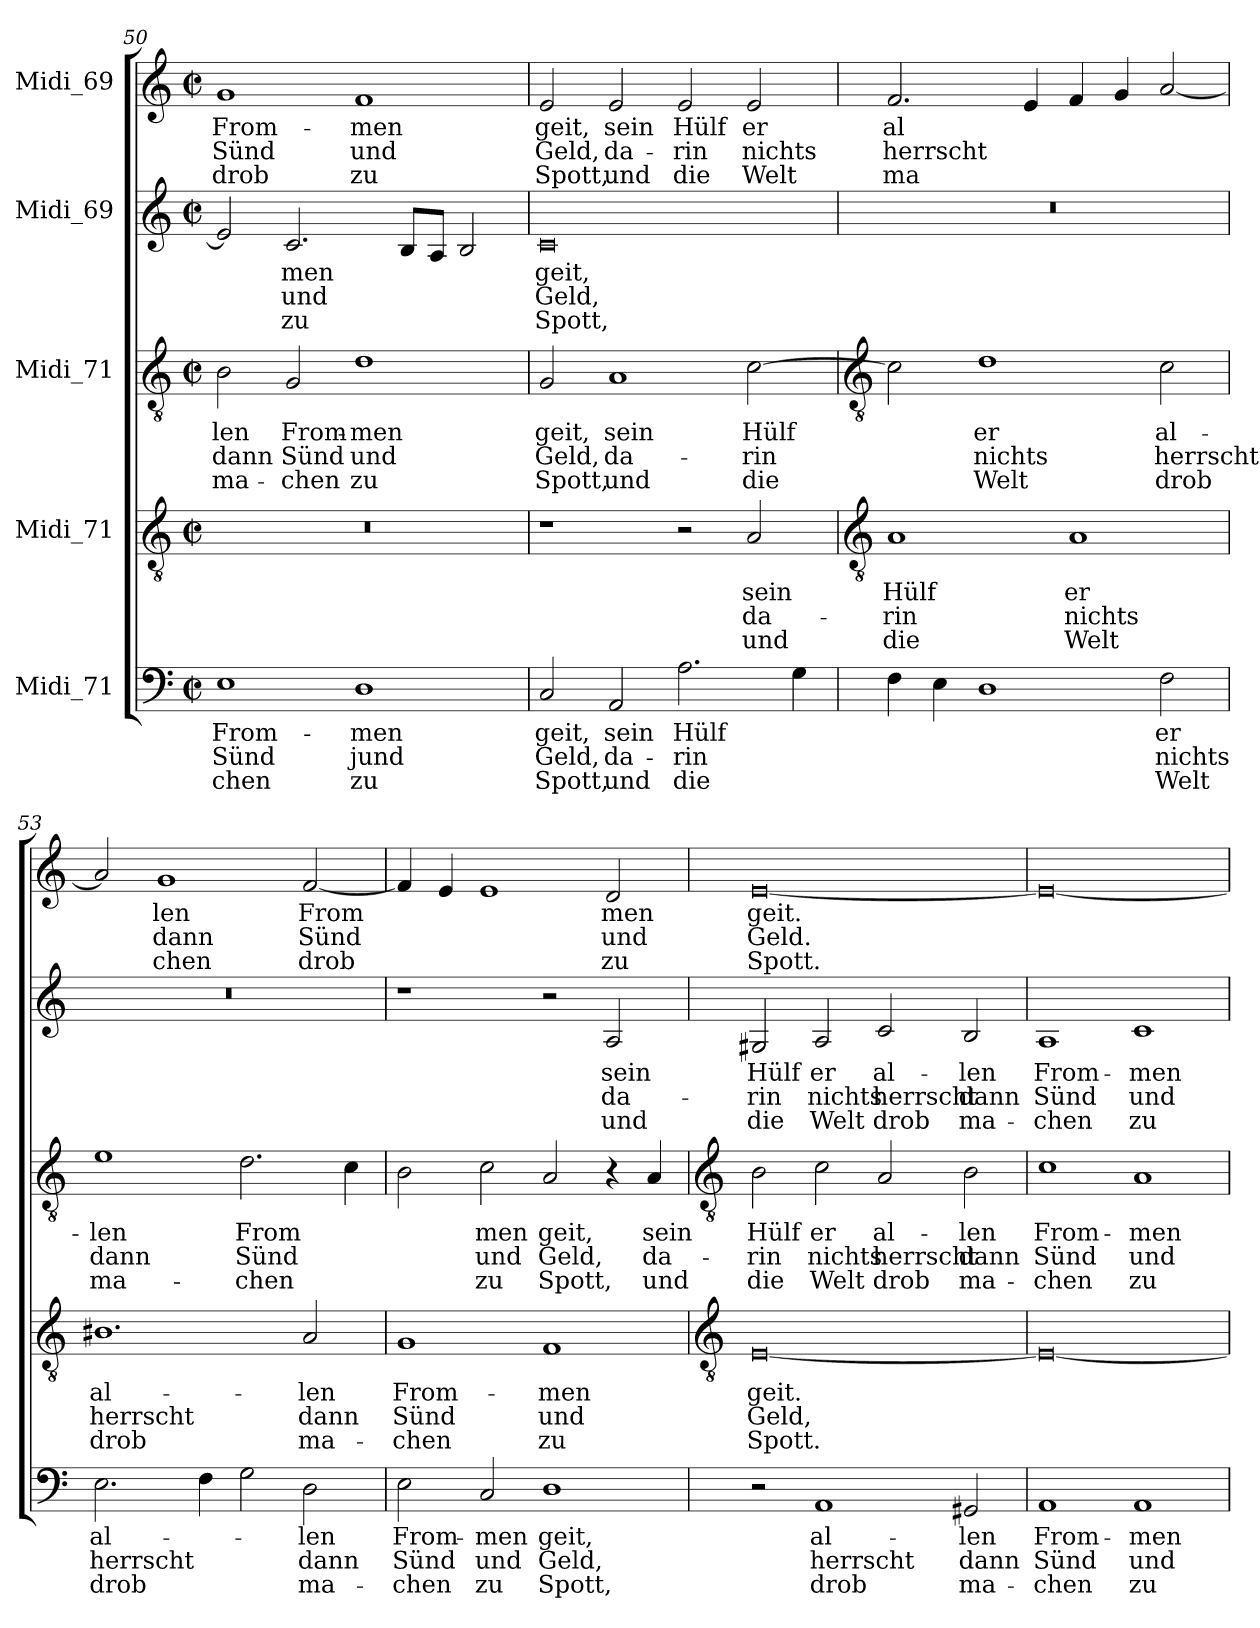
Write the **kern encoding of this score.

**kern	**text	**text	**text	**kern	**text	**text	**text	**kern	**text	**text	**text	**kern	**text	**text	**text	**kern	**text	**text	**text
*part5	*part5	*part5	*part5	*part4	*part4	*part4	*part4	*part3	*part3	*part3	*part3	*part2	*part2	*part2	*part2	*part1	*part1	*part1	*part1
*staff5	*staff5	*staff5	*staff5	*staff4	*staff4	*staff4	*staff4	*staff3	*staff3	*staff3	*staff3	*staff2	*staff2	*staff2	*staff2	*staff1	*staff1	*staff1	*staff1
*I"Midi_71	*	*	*	*I"Midi_71	*	*	*	*I"Midi_71	*	*	*	*I"Midi_69	*	*	*	*I"Midi_69	*	*	*
*clefF4	*	*	*	*clefGv2	*	*	*	*clefGv2	*	*	*	*clefG2	*	*	*	*clefG2	*	*	*
*k[]	*	*	*	*k[]	*	*	*	*k[]	*	*	*	*k[]	*	*	*	*k[]	*	*	*
*C:	*	*	*	*C:	*	*	*	*C:	*	*	*	*C:	*	*	*	*C:	*	*	*
*M4/2	*	*	*	*M4/2	*	*	*	*M4/2	*	*	*	*M4/2	*	*	*	*M4/2	*	*	*
*met(c|)	*	*	*	*met(c|)	*	*	*	*met(c|)	*	*	*	*met(c|)	*	*	*	*met(c|)	*	*	*
=50	=50	=50	=50	=50	=50	=50	=50	=50	=50	=50	=50	=50	=50	=50	=50	=50	=50	=50	=50
!	!LO:LY:b	!LO:LY:b	!LO:LY:b	!	!	!	!	!	!LO:LY:b	!LO:LY:b	!LO:LY:b	!	!	!	!	!	!LO:LY:b	!LO:LY:b	!LO:LY:b
1E	-From-	-Sünd	chen	0r	.	.	.	2B	len	dann	ma-	2e]	.	.	.	1g	From-	-Sünd	drob
!	!	!	!	!	!	!	!	!	!LO:LY:b	!LO:LY:b	!LO:LY:b	!	!LO:LY:b	!LO:LY:b	!LO:LY:b	!	!	!	!
.	.	.	.	.	.	.	.	2G	-From-	-Sünd	chen	2.c	men	und	zu	.	.	.	.
!	!LO:LY:b	!LO:LY:b	!LO:LY:b	!	!	!	!	!	!LO:LY:b	!LO:LY:b	!LO:LY:b	!	!	!	!	!	!LO:LY:b	!LO:LY:b	!LO:LY:b
1D	men	jund	zu	.	.	.	.	1d	men	und	zu	.	.	.	.	1f	men	und	zu
.	.	.	.	.	.	.	.	.	.	.	.	8BL	.	.	.	.	.	.	.
.	.	.	.	.	.	.	.	.	.	.	.	8AJ	.	.	.	.	.	.	.
.	.	.	.	.	.	.	.	.	.	.	.	2B	.	.	.	.	.	.	.
=51	=51	=51	=51	=51	=51	=51	=51	=51	=51	=51	=51	=51	=51	=51	=51	=51	=51	=51	=51
!	!LO:LY:b	!LO:LY:b	!LO:LY:b	!	!	!	!	!	!LO:LY:b	!LO:LY:b	!LO:LY:b	!	!LO:LY:b	!LO:LY:b	!LO:LY:b	!	!LO:LY:b	!LO:LY:b	!LO:LY:b
2C	geit,	Geld,	Spott,	1r	.	.	.	2G	geit,	Geld,	Spott,	0c	geit,	Geld,	Spott,	2e	geit,	Geld,	Spott,
!	!LO:LY:b	!LO:LY:b	!LO:LY:b	!	!	!	!	!	!LO:LY:b	!LO:LY:b	!LO:LY:b	!	!	!	!	!	!LO:LY:b	!LO:LY:b	!LO:LY:b
2AA	sein	da-	-und	.	.	.	.	1A	sein	da-	-und	.	.	.	.	2e	sein	da-	-und
!	!LO:LY:b	!LO:LY:b	!LO:LY:b	!	!	!	!	!	!	!	!	!	!	!	!	!	!LO:LY:b	!LO:LY:b	!LO:LY:b
2.A	Hülf	rin	die	2r	.	.	.	.	.	.	.	.	.	.	.	2e	Hülf	rin	die
!	!	!	!	!	!LO:LY:b	!LO:LY:b	!LO:LY:b	!	!LO:LY:b	!LO:LY:b	!LO:LY:b	!	!	!	!	!	!LO:LY:b	!LO:LY:b	!LO:LY:b
.	.	.	.	2A	sein	da-	-und	[2c	Hülf	rin	die	.	.	.	.	2e	er	nichts	Welt
4G	.	.	.	.	.	.	.	.	.	.	.	.	.	.	.	.	.	.	.
!!LO:LB:g=z
=52	=52	=52	=52	=52	=52	=52	=52	=52	=52	=52	=52	=52	=52	=52	=52	=52	=52	=52	=52
*	*	*	*	*clefGv2	*	*	*	*clefGv2	*	*	*	*	*	*	*	*	*	*	*
!	!	!	!	!	!LO:LY:b	!LO:LY:b	!LO:LY:b	!	!	!	!	!	!	!	!	!	!LO:LY:b	!LO:LY:b	!LO:LY:b
4F	.	.	.	1A	Hülf	rin	die	2c]	.	.	.	0r	.	.	.	2.f	al	herrscht	ma
4E	.	.	.	.	.	.	.	.	.	.	.	.	.	.	.	.	.	.	.
!	!	!	!	!	!	!	!	!	!LO:LY:b	!LO:LY:b	!LO:LY:b	!	!	!	!	!	!	!	!
1D	.	.	.	.	.	.	.	1d	er	nichts	Welt	.	.	.	.	.	.	.	.
.	.	.	.	.	.	.	.	.	.	.	.	.	.	.	.	4e	.	.	.
!	!	!	!	!	!LO:LY:b	!LO:LY:b	!LO:LY:b	!	!	!	!	!	!	!	!	!	!	!	!
.	.	.	.	1A	er	nichts	Welt	.	.	.	.	.	.	.	.	4f	.	.	.
.	.	.	.	.	.	.	.	.	.	.	.	.	.	.	.	4g	.	.	.
!	!LO:LY:b	!LO:LY:b	!LO:LY:b	!	!	!	!	!	!LO:LY:b	!LO:LY:b	!LO:LY:b	!	!	!	!	!	!	!	!
2F	er	nichts	Welt	.	.	.	.	2c	al-	-herrscht	drob	.	.	.	.	[2a	.	.	.
=53	=53	=53	=53	=53	=53	=53	=53	=53	=53	=53	=53	=53	=53	=53	=53	=53	=53	=53	=53
!	!LO:LY:b	!LO:LY:b	!LO:LY:b	!	!LO:LY:b	!LO:LY:b	!LO:LY:b	!	!LO:LY:b	!LO:LY:b	!LO:LY:b	!	!	!	!	!	!	!	!
2.E	al-	-herrscht	drob	1.B#X	al-	-herrscht	drob	1e	len	dann	ma-	0r	.	.	.	2a]	.	.	.
!	!	!	!	!	!	!	!	!	!	!	!	!	!	!	!	!	!LO:LY:b	!LO:LY:b	!LO:LY:b
.	.	.	.	.	.	.	.	.	.	.	.	.	.	.	.	1g	len	dann	chen
4F	.	.	.	.	.	.	.	.	.	.	.	.	.	.	.	.	.	.	.
!	!	!	!	!	!	!	!	!	!LO:LY:b	!LO:LY:b	!LO:LY:b	!	!	!	!	!	!	!	!
2G	.	.	.	.	.	.	.	2.d	-From	Sünd	chen	.	.	.	.	.	.	.	.
!	!LO:LY:b	!LO:LY:b	!LO:LY:b	!	!LO:LY:b	!LO:LY:b	!LO:LY:b	!	!	!	!	!	!	!	!	!	!LO:LY:b	!LO:LY:b	!LO:LY:b
2D	len	dann	ma-	2A	len	dann	ma-	.	.	.	.	.	.	.	.	[2f	From	Sünd	drob
.	.	.	.	.	.	.	.	4c	.	.	.	.	.	.	.	.	.	.	.
=54	=54	=54	=54	=54	=54	=54	=54	=54	=54	=54	=54	=54	=54	=54	=54	=54	=54	=54	=54
!	!LO:LY:b	!LO:LY:b	!LO:LY:b	!	!LO:LY:b	!LO:LY:b	!LO:LY:b	!	!	!	!	!	!	!	!	!	!	!	!
2E	-From-	-Sünd	chen	1G	-From-	-Sünd	chen	2B	.	.	.	1r	.	.	.	4f]	.	.	.
.	.	.	.	.	.	.	.	.	.	.	.	.	.	.	.	4e	.	.	.
!	!LO:LY:b	!LO:LY:b	!LO:LY:b	!	!	!	!	!	!LO:LY:b	!LO:LY:b	!LO:LY:b	!	!	!	!	!	!	!	!
2C	men	und	zu	.	.	.	.	2c	men	und	zu	.	.	.	.	1e	.	.	.
!	!LO:LY:b	!LO:LY:b	!LO:LY:b	!	!LO:LY:b	!LO:LY:b	!LO:LY:b	!	!LO:LY:b	!LO:LY:b	!LO:LY:b	!	!	!	!	!	!	!	!
1D	geit,	Geld,	Spott,	1F	men	und	zu	2A	geit,	Geld,	Spott,	2r	.	.	.	.	.	.	.
!	!	!	!	!	!	!	!	!	!	!	!	!	!LO:LY:b	!LO:LY:b	!LO:LY:b	!	!LO:LY:b	!LO:LY:b	!LO:LY:b
.	.	.	.	.	.	.	.	4r	.	.	.	2A	sein	da-	-und	2d	men	und	zu
!	!	!	!	!	!	!	!	!	!LO:LY:b	!LO:LY:b	!LO:LY:b	!	!	!	!	!	!	!	!
.	.	.	.	.	.	.	.	4A	sein	da-	-und	.	.	.	.	.	.	.	.
!!LO:LB:g=z
=55	=55	=55	=55	=55	=55	=55	=55	=55	=55	=55	=55	=55	=55	=55	=55	=55	=55	=55	=55
*	*	*	*	*clefGv2	*	*	*	*clefGv2	*	*	*	*	*	*	*	*	*	*	*
!	!	!	!	!	!LO:LY:b	!LO:LY:b	!LO:LY:b	!	!LO:LY:b	!LO:LY:b	!LO:LY:b	!	!LO:LY:b	!LO:LY:b	!LO:LY:b	!	!LO:LY:b	!LO:LY:b	!LO:LY:b
2r	.	.	.	[0E	geit.	Geld,	Spott.	2B	Hülf	rin	die	2G#X	Hülf	rin	die	[0e	geit.	Geld.	Spott.
!	!LO:LY:b	!LO:LY:b	!LO:LY:b	!	!	!	!	!	!LO:LY:b	!LO:LY:b	!LO:LY:b	!	!LO:LY:b	!LO:LY:b	!LO:LY:b	!	!	!	!
1AA	al-	-herrscht	drob	.	.	.	.	2c	er	nichts	Welt	2A	er	nichts	Welt	.	.	.	.
!	!	!	!	!	!	!	!	!	!LO:LY:b	!LO:LY:b	!LO:LY:b	!	!LO:LY:b	!LO:LY:b	!LO:LY:b	!	!	!	!
.	.	.	.	.	.	.	.	2A	al-	-herrscht	drob	2c	al-	-herrscht	drob	.	.	.	.
!	!LO:LY:b	!LO:LY:b	!LO:LY:b	!	!	!	!	!	!LO:LY:b	!LO:LY:b	!LO:LY:b	!	!LO:LY:b	!LO:LY:b	!LO:LY:b	!	!	!	!
2GG#X	len	dann	ma-	.	.	.	.	2B	len	dann	ma-	2B	len	dann	ma-	.	.	.	.
=56	=56	=56	=56	=56	=56	=56	=56	=56	=56	=56	=56	=56	=56	=56	=56	=56	=56	=56	=56
!	!LO:LY:b	!LO:LY:b	!LO:LY:b	!	!	!	!	!	!LO:LY:b	!LO:LY:b	!LO:LY:b	!	!LO:LY:b	!LO:LY:b	!LO:LY:b	!	!	!	!
1AA	-From-	-Sünd	chen	0E_	.	.	.	1c	-From-	-Sünd	chen	1A	-From-	-Sünd	chen	0e_	.	.	.
!	!LO:LY:b	!LO:LY:b	!LO:LY:b	!	!	!	!	!	!LO:LY:b	!LO:LY:b	!LO:LY:b	!	!LO:LY:b	!LO:LY:b	!LO:LY:b	!	!	!	!
1AA	men	und	zu	.	.	.	.	1A	men	und	zu	1c	men	und	zu	.	.	.	.
=	=	=	=	=	=	=	=	=	=	=	=	=	=	=	=	=	=	=	=
*-	*-	*-	*-	*-	*-	*-	*-	*-	*-	*-	*-	*-	*-	*-	*-	*-	*-	*-	*-
